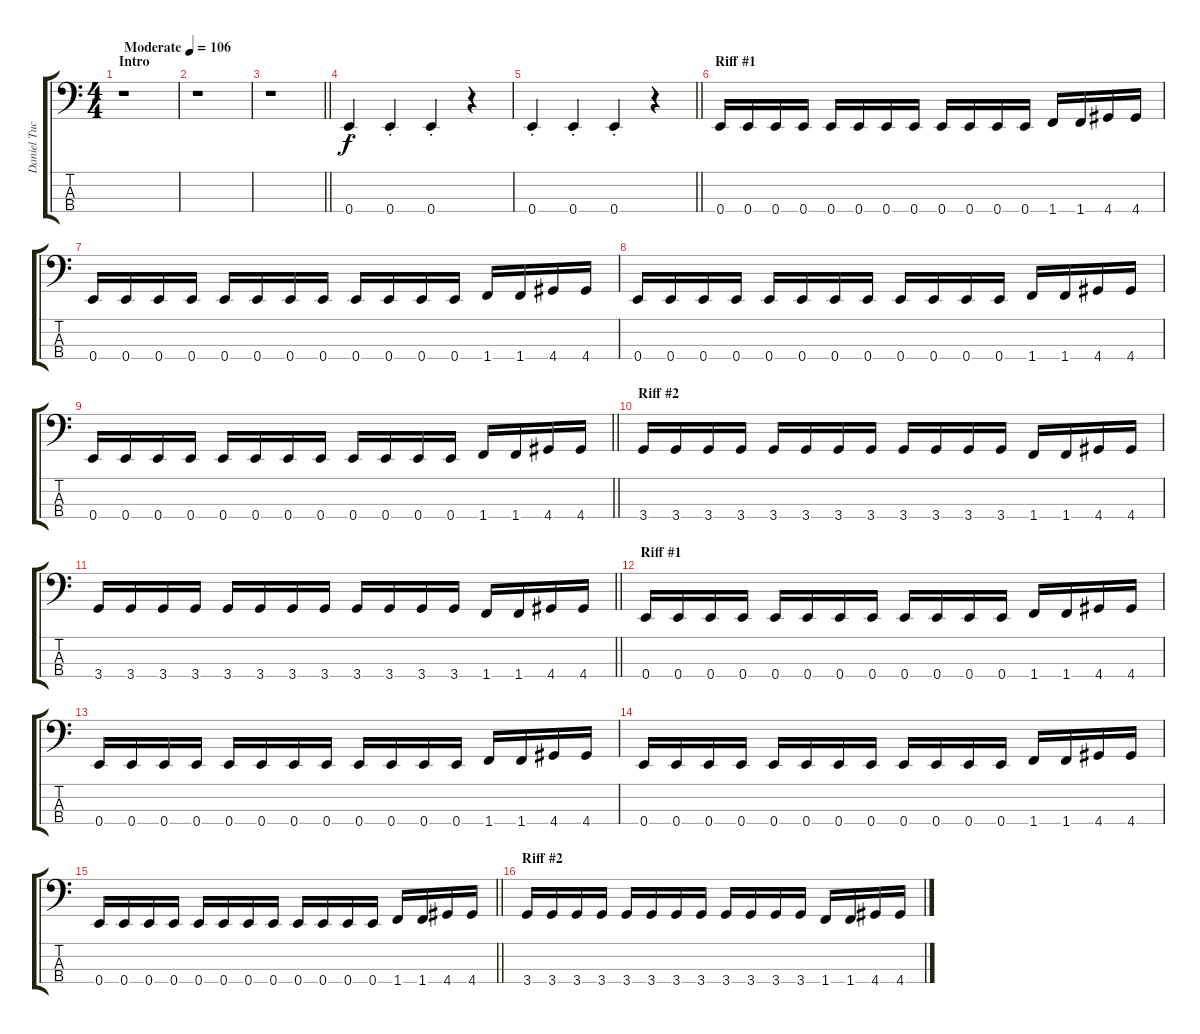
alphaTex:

\track ("Daniel Tucker (Bass)" "Daniel Tuc") {instrument electricbassfinger}
\staff {score tabs}
\tuning (G2 D2 A1 E1) {hide}
\ts (4 4)
\section ("" "Intro")
\tempo (106 "Moderate")
\clef f4
\ks c
r.1{dy f instrument electricbassfinger} |
r.1 |
\barLineRight lightlight
r.1 |
0.4{st}.4 0.4{st}.4 0.4{st}.4 r.4 |
\barLineRight lightlight
0.4{st}.4 0.4{st}.4 0.4{st}.4 r.4 |
\section ("" "Riff #1")
0.4.16 0.4.16 0.4.16 0.4.16 0.4.16 0.4.16 0.4.16 0.4.16 0.4.16 0.4.16 0.4.16 0.4.16 1.4.16 1.4.16 4.4.16 4.4.16 |
0.4.16 0.4.16 0.4.16 0.4.16 0.4.16 0.4.16 0.4.16 0.4.16 0.4.16 0.4.16 0.4.16 0.4.16 1.4.16 1.4.16 4.4.16 4.4.16 |
0.4.16 0.4.16 0.4.16 0.4.16 0.4.16 0.4.16 0.4.16 0.4.16 0.4.16 0.4.16 0.4.16 0.4.16 1.4.16 1.4.16 4.4.16 4.4.16 |
\barLineRight lightlight
0.4.16 0.4.16 0.4.16 0.4.16 0.4.16 0.4.16 0.4.16 0.4.16 0.4.16 0.4.16 0.4.16 0.4.16 1.4.16 1.4.16 4.4.16 4.4.16 |
\section ("" "Riff #2")
3.4.16 3.4.16 3.4.16 3.4.16 3.4.16 3.4.16 3.4.16 3.4.16 3.4.16 3.4.16 3.4.16 3.4.16 1.4.16 1.4.16 4.4.16 4.4.16 |
\barLineRight lightlight
3.4.16 3.4.16 3.4.16 3.4.16 3.4.16 3.4.16 3.4.16 3.4.16 3.4.16 3.4.16 3.4.16 3.4.16 1.4.16 1.4.16 4.4.16 4.4.16 |
\section ("" "Riff #1")
0.4.16 0.4.16 0.4.16 0.4.16 0.4.16 0.4.16 0.4.16 0.4.16 0.4.16 0.4.16 0.4.16 0.4.16 1.4.16 1.4.16 4.4.16 4.4.16 |
0.4.16 0.4.16 0.4.16 0.4.16 0.4.16 0.4.16 0.4.16 0.4.16 0.4.16 0.4.16 0.4.16 0.4.16 1.4.16 1.4.16 4.4.16 4.4.16 |
0.4.16 0.4.16 0.4.16 0.4.16 0.4.16 0.4.16 0.4.16 0.4.16 0.4.16 0.4.16 0.4.16 0.4.16 1.4.16 1.4.16 4.4.16 4.4.16 |
\barLineRight lightlight
0.4.16 0.4.16 0.4.16 0.4.16 0.4.16 0.4.16 0.4.16 0.4.16 0.4.16 0.4.16 0.4.16 0.4.16 1.4.16 1.4.16 4.4.16 4.4.16 |
\section ("" "Riff #2")
3.4.16 3.4.16 3.4.16 3.4.16 3.4.16 3.4.16 3.4.16 3.4.16 3.4.16 3.4.16 3.4.16 3.4.16 1.4.16 1.4.16 4.4.16 4.4.16
